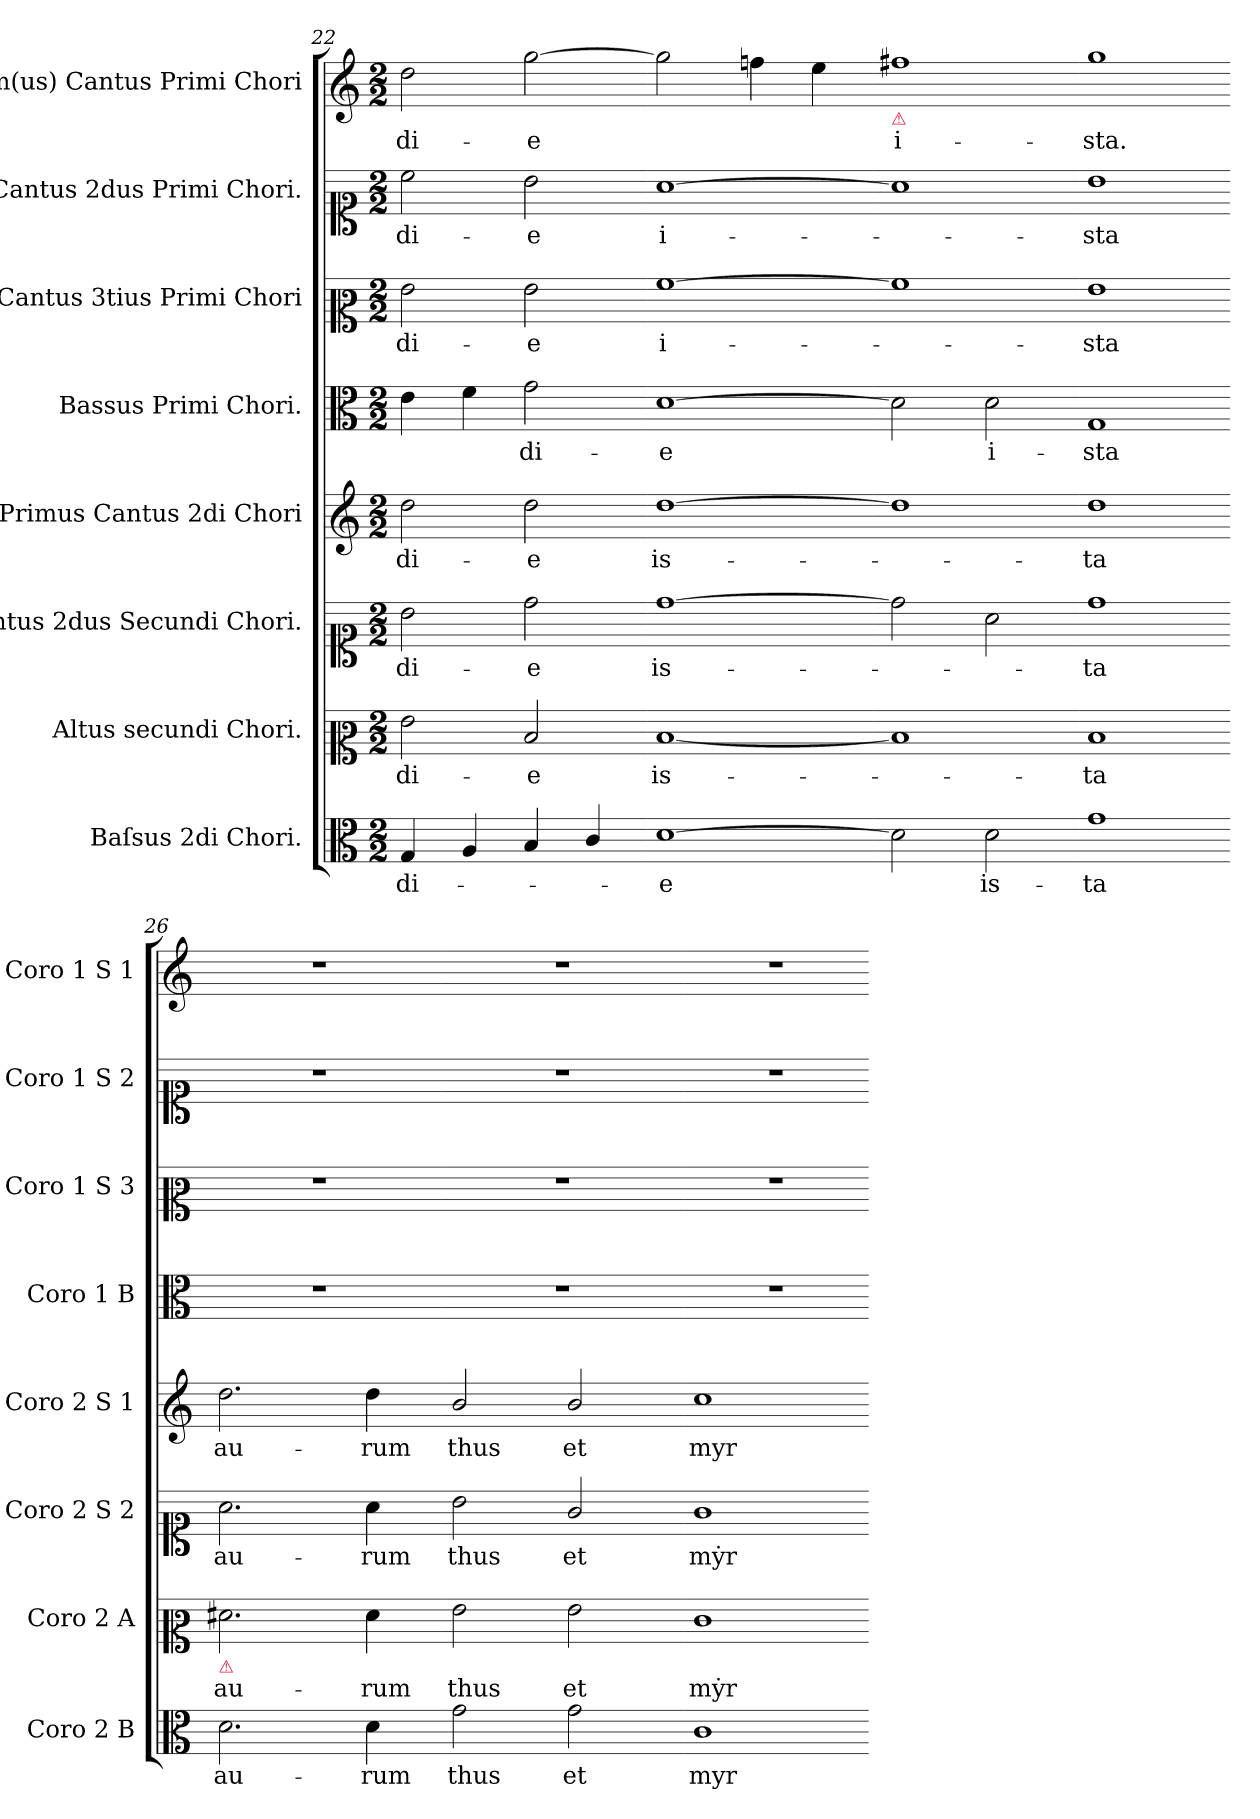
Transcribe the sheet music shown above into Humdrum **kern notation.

**kern	**text	**kern	**text	**kern	**text	**kern	**text	**kern	**text	**kern	**text	**kern	**text	**kern	**text
*part8	*part8	*part7	*part7	*part6	*part6	*part5	*part5	*part4	*part4	*part3	*part3	*part2	*part2	*part1	*part1
*staff8	*staff8	*staff7	*staff7	*staff6	*staff6	*staff5	*staff5	*staff4	*staff4	*staff3	*staff3	*staff2	*staff2	*staff1	*staff1
*I"Baſsus 2di Chori.	*	*I"Altus secundi Chori.	*	*I"Cantus 2dus Secundi Chori.	*	*I"Primus Cantus 2di Chori	*	*I"Bassus Primi Chori.	*	*I"Cantus 3tius Primi Chori	*	*I"Cantus 2dus Primi Chori.	*	*I"Im(us) Cantus Primi Chori	*
*I'Coro 2 B	*	*I'Coro 2 A	*	*I'Coro 2 S 2	*	*I'Coro 2 S 1	*	*I'Coro 1 B	*	*I'Coro 1 S 3	*	*I'Coro 1 S 2	*	*I'Coro 1 S 1	*
*clefC3	*	*clefC2	*	*clefC1	*	*clefG2	*	*clefC3	*	*clefC2	*	*clefC1	*	*clefG2	*
*k[]	*	*k[]	*	*k[]	*	*k[]	*	*k[]	*	*k[]	*	*k[]	*	*k[]	*
*M2/2	*	*M2/2	*	*M2/2	*	*M2/2	*	*M2/2	*	*M2/2	*	*M2/2	*	*M2/2	*
=22	=22	=22	=22	=22	=22	=22	=22	=22	=22	=22	=22	=22	=22	=22	=22
4G/	di-	2g\	di-	2b\	di-	2dd\	di-	4e\	.	2g\	di-	2cc\	di-	2dd\	di-
4A/	.	.	.	.	.	.	.	4f\	.	.	.	.	.	.	.
4B/	.	2d/	-e	2dd\	-e	2dd\	-e	2g\	di-	2g\	-e	2b\	-e	[2gg\	-e
4c/	.	.	.	.	.	.	.	.	.	.	.	.	.	.	.
=23-	=23-	=23-	=23-	=23-	=23-	=23-	=23-	=23-	=23-	=23-	=23-	=23-	=23-	=23-	=23-
[1d	e	[1d	is-	[1dd	is-	[1dd	is-	[1d	-e	[1a	i-	[1a	i-	2gg\]	.
.	.	.	.	.	.	.	.	.	.	.	.	.	.	4ffn\	.
.	.	.	.	.	.	.	.	.	.	.	.	.	.	4ee\	.
=24-	=24-	=24-	=24-	=24-	=24-	=24-	=24-	=24-	=24-	=24-	=24-	=24-	=24-	=24-	=24-
!	!	!	!	!	!	!	!	!	!	!	!	!	!	!LO:TX:b:color=crimson:t=⚠	!
2d]	.	1d]	.	2dd]	.	1dd]	.	2d]	.	1a]	.	1a]	.	1ff#X	i-
2d\	is-	.	.	2a\	.	.	.	2d\	i-	.	.	.	.	.	.
=25-	=25-	=25-	=25-	=25-	=25-	=25-	=25-	=25-	=25-	=25-	=25-	=25-	=25-	=25-	=25-
1g	-ta	1d	-ta	1dd	-ta	1dd	-ta	1G	-sta	1g	-sta	1b	-sta	1gg	-sta.
=26-	=26-	=26-	=26-	=26-	=26-	=26-	=26-	=26-	=26-	=26-	=26-	=26-	=26-	=26-	=26-
!	!	!LO:TX:b:color=crimson:t=⚠	!	!	!	!	!	!	!	!	!	!	!	!	!
2.d\	au-	2.f#X\	au-	2.a\	au-	2.dd\	au-	1r	.	1r	.	1r	.	1r	.
4d\	-rum	4f#\	-rum	4a\	-rum	4dd\	-rum	.	.	.	.	.	.	.	.
=27-	=27-	=27-	=27-	=27-	=27-	=27-	=27-	=27-	=27-	=27-	=27-	=27-	=27-	=27-	=27-
2g\	thus	2g\	thus	2b\	thus	2b/	thus	1r	.	1r	.	1r	.	1r	.
2g\	et	2g\	et	2g/	et	2b/	et	.	.	.	.	.	.	.	.
=28-	=28-	=28-	=28-	=28-	=28-	=28-	=28-	=28-	=28-	=28-	=28-	=28-	=28-	=28-	=28-
1c	myr-	1e	mẏr-	1g	mẏr-	1cc	myr-	1r	.	1r	.	1r	.	1r	.
=-	=-	=-	=-	=-	=-	=-	=-	=-	=-	=-	=-	=-	=-	=-	=-
*-	*-	*-	*-	*-	*-	*-	*-	*-	*-	*-	*-	*-	*-	*-	*-
